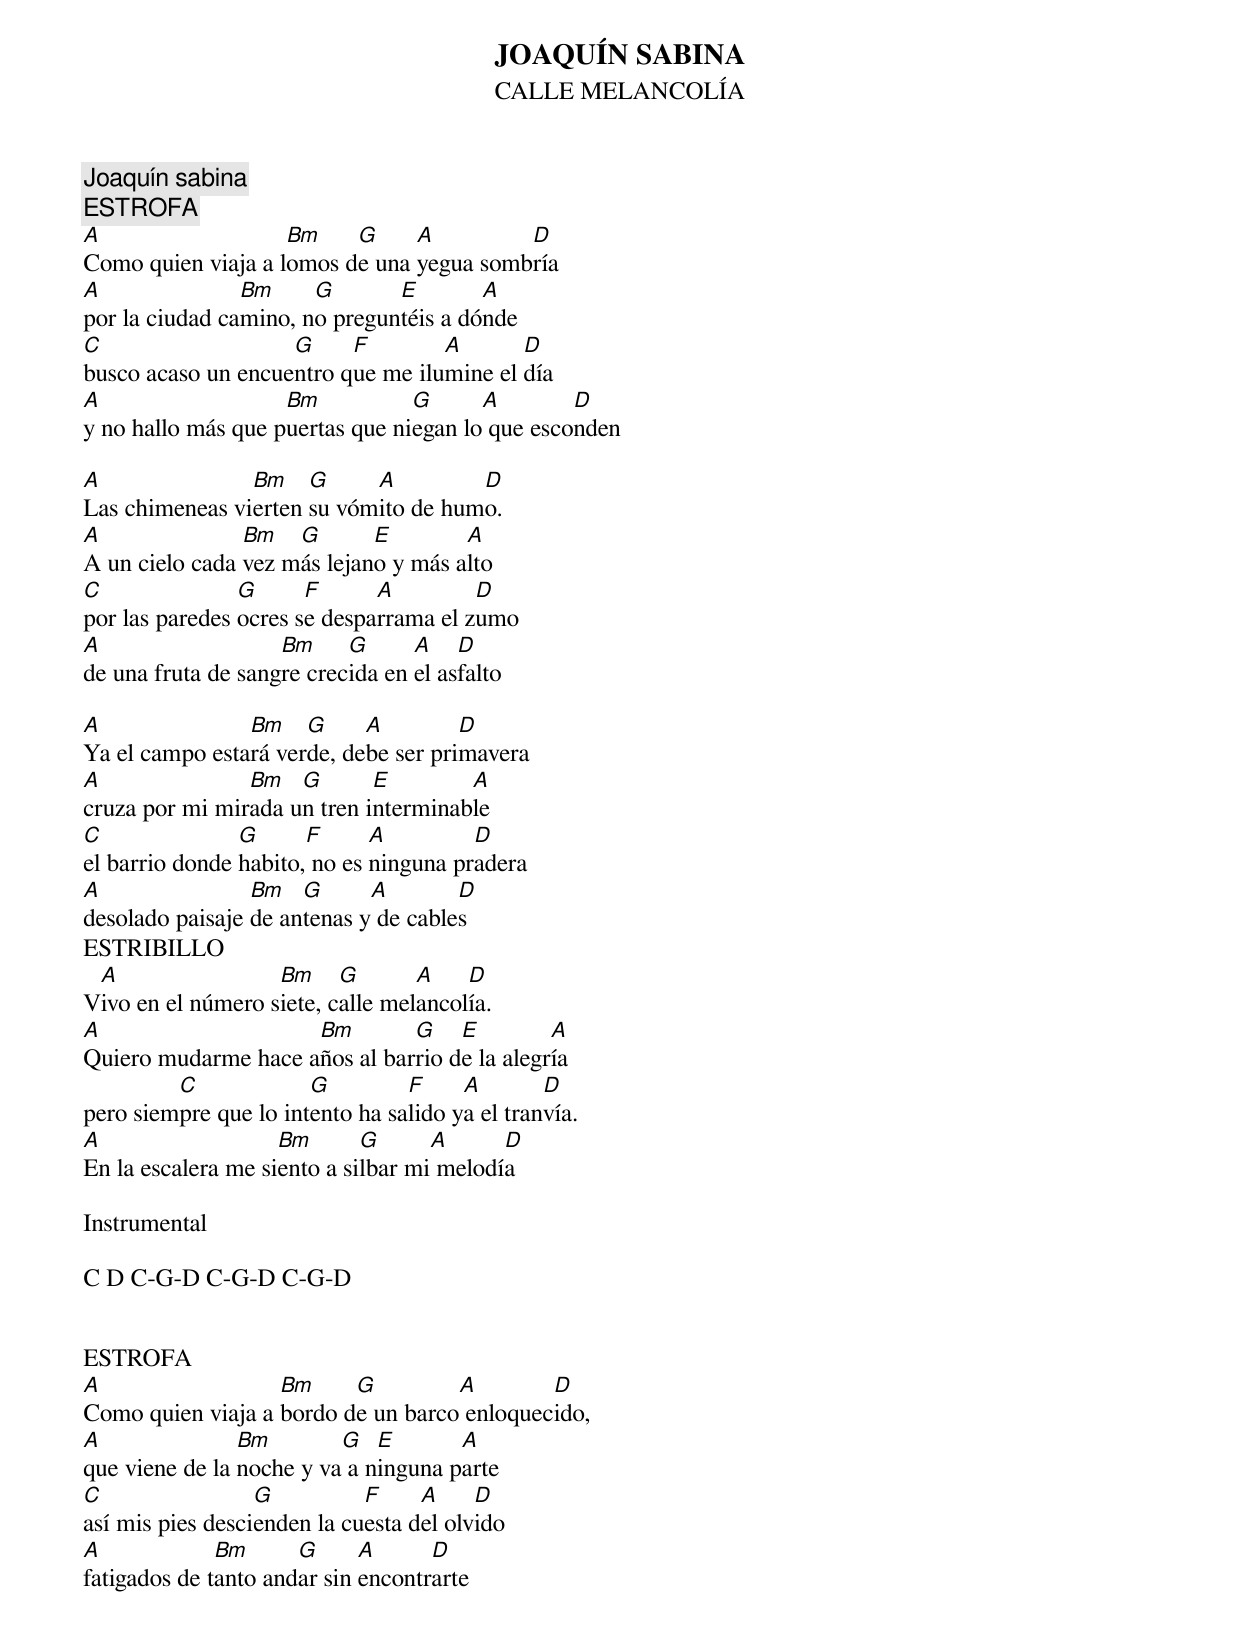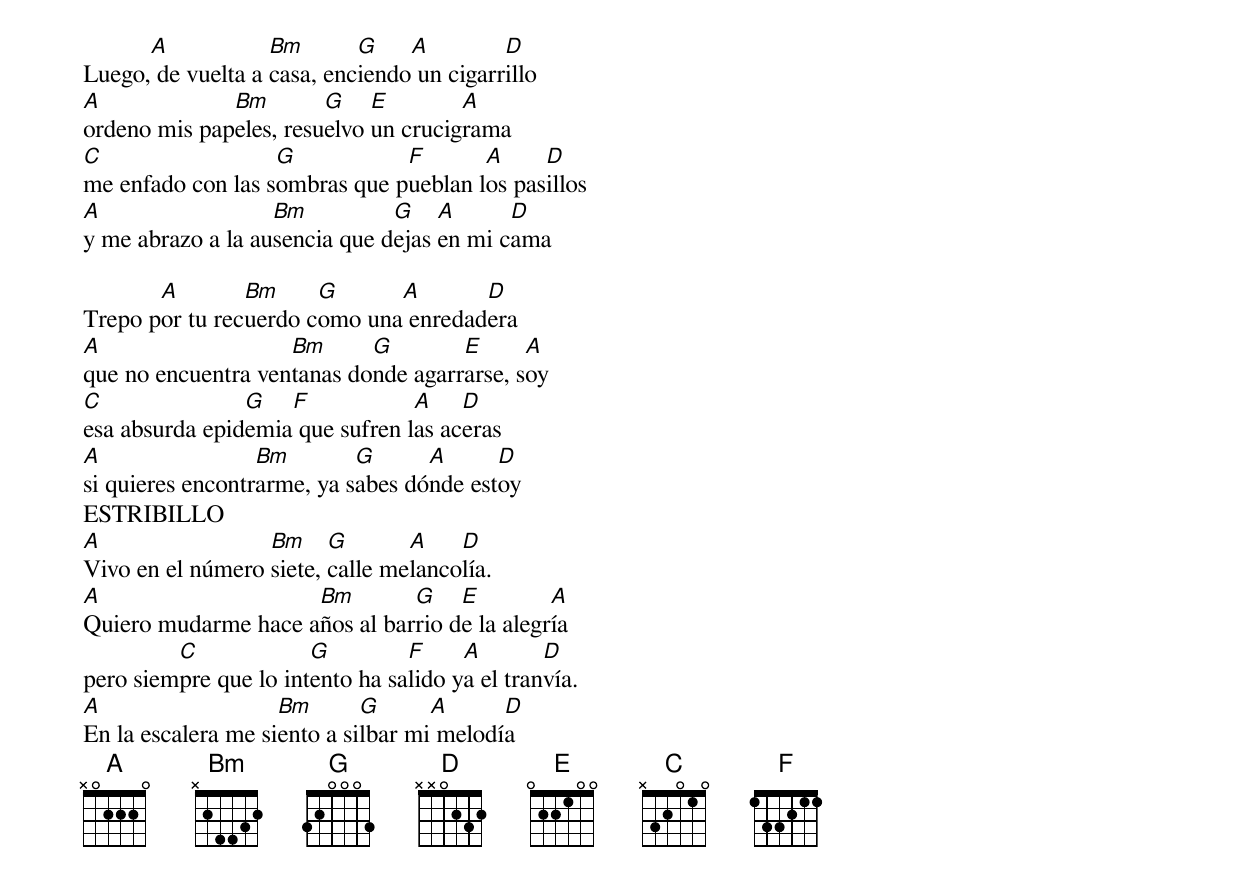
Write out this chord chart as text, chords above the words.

JOAQUÍN SABINA
CALLE MELANCOLÍA
Joaquín sabina
ESTROFA
A                   Bm    G     A         D
Como quien viaja a lomos de una yegua sombría
A               Bm     G       E        A
por la ciudad camino, no preguntéis a dónde
C                   G     F        A       D
busco acaso un encuentro que me ilumine el día
A                   Bm           G      A        D
y no hallo más que puertas que niegan lo que esconden

A               Bm    G     A         D
Las chimeneas vierten su vómito de humo.
A               Bm   G       E        A
A un cielo cada vez más lejano y más alto
C               G      F      A         D
por las paredes ocres se desparrama el zumo
A                   Bm     G      A    D
de una fruta de sangre crecida en el asfalto

A               Bm    G     A         D
Ya el campo estará verde, debe ser primavera
A               Bm   G       E        A
cruza por mi mirada un tren interminable
C               G      F      A         D
el barrio donde habito, no es ninguna pradera
A                Bm   G      A        D
desolado paisaje de antenas y de cables
ESTRIBILLO
 A                 Bm     G       A    D
Vivo en el número siete, calle melancolía.
A                    Bm        G    E         A
Quiero mudarme hace años al barrio de la alegría
         C             G         F     A        D
pero siempre que lo intento ha salido ya el tranvía.
A                   Bm       G      A      D
En la escalera me siento a silbar mi melodía

Instrumental

C D C-G-D C-G-D C-G-D


ESTROFA
A                  Bm     G         A        D
Como quien viaja a bordo de un barco enloquecido,
A               Bm        G   E       A
que viene de la noche y va a ninguna parte
C                 G          F     A     D
así mis pies descienden la cuesta del olvido
A             Bm      G      A      D
fatigados de tanto andar sin encontrarte

      A            Bm       G    A         D
Luego, de vuelta a casa, enciendo un cigarrillo
A             Bm        G    E        A
ordeno mis papeles, resuelvo un crucigrama
C                  G           F       A     D
me enfado con las sombras que pueblan los pasillos
A                  Bm          G    A      D
y me abrazo a la ausencia que dejas en mi cama

       A        Bm     G      A       D
Trepo por tu recuerdo como una enredadera
A                   Bm      G        E      A
que no encuentra ventanas donde agarrarse, soy
C               G   F            A    D
esa absurda epidemia que sufren las aceras
A                 Bm        G      A      D
si quieres encontrarme, ya sabes dónde estoy
ESTRIBILLO
A                 Bm     G       A    D
Vivo en el número siete, calle melancolía.
A                    Bm        G    E         A
Quiero mudarme hace años al barrio de la alegría
         C             G         F     A        D
pero siempre que lo intento ha salido ya el tranvía.
A                   Bm       G      A      D
En la escalera me siento a silbar mi melodía
